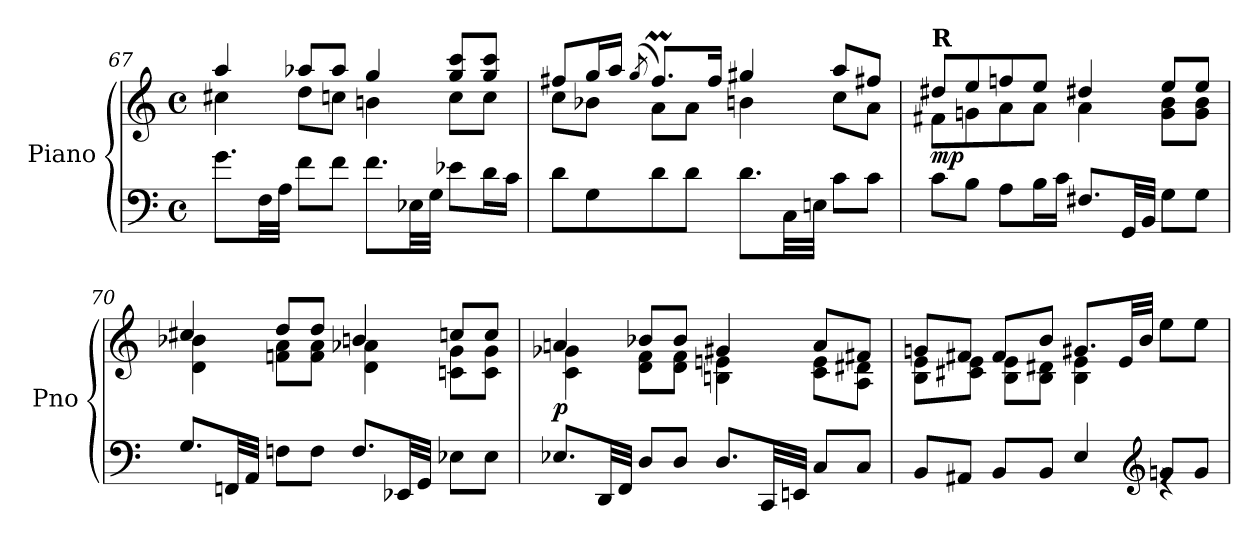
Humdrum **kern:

**kern	**kern	**dynam
*part1	*part1	*part1
*staff2	*staff1	*staff1/2
*I"Piano	*	*
*I'Pno	*	*
*clefF4	*clefG2	*
*k[]	*k[]	*
*M4/4	*M4/4	*
*met(c)	*met(c)	*
=67	=67	=67
*	*^	*
8.g\L	4aa/	4cc#X\	.
32F\LL	.	.	.
32A\JJJ	.	.	.
8f\L	8aa-X/L	8dd\L	.
8f\J	8aa-/J	8ccn\J	.
8.f\L	4gg/	4bn\	.
32E-X\LL	.	.	.
32G\JJJ	.	.	.
8e-X\L	8gg/ 8ccc/L	8cc\L	.
16d\L	8gg/ 8ccc/J	8cc\J	.
16c\JJ	.	.	.
=68	=68	=68	=68
8d\L	8ff#X/L	8cc\L	.
8G\	16gg/L	8b-X\J	.
.	16aa/JJ	.	.
.	(<8qgg/	.	.
8d\	8.ff#m/L)	8a\L	.
8d\J	.	8a\J	.
.	16ff#/Jk	.	.
8.d\L	4gg#X/	4bn\	.
32C\LL	.	.	.
32En\JJJ	.	.	.
8c\L	8aa/L	8cc\L	.
8c\J	8ff#X/J	8a\J	.
=69	=69	=69	=69
!	!LO:TX:a:B:t=R	!	!
!	!	!	!LO:DY:b
8c\L	8dd#X/L	8f#X\L	mp
8B\J	8ee/	8gn\	.
8A\L	8ffn/	8a\	.
16B\L	8ee/J	8a\J	.
16c\JJ	.	.	.
8.F#X/L	4dd#X/	4a\	.
32GG/LL	.	.	.
32BB/JJJ	.	.	.
8G\L	8ee/L	8g\ 8b\L	.
8G\J	8ee/J	8g\ 8b\J	.
!!LO:LB:g=z	!!
=70	=70	=70	=70
8.G/L	4cc#X/	4d\ 4b-X\	.
32FFn/LL	.	.	.
32AA/JJJ	.	.	.
8Fn\L	8dd/L	8fn\ 8a\L	.
8F\J	8dd/J	8f\ 8a\J	.
8.F/L	4bn/	4d\ 4a-X\	.
32EE-X/LL	.	.	.
32GG/JJJ	.	.	.
8E-X\L	8ccn/L	8cn\ 8g\L	.
8E-\J	8cc/J	8c\ 8g\J	.
=71	=71	=71	=71
!	!	!	!LO:DY:b
8.E-X/L	4an/	4c\ 4g-X\	p
32DD/LL	.	.	.
32FF/JJJ	.	.	.
8D/L	8b-X/L	8d\ 8f\L	.
8D/J	8b-/J	8d\ 8f\J	.
8.D/L	4g#X/	4Bn\ 4en\	.
32CC/LL	.	.	.
32EEn/JJJ	.	.	.
8C/L	8a/L	8c\ 8e\L	.
8C/J	8f#X/J	8A\ 8d#X\J	.
=72	=72	=72	=72
*^	*	*	*
8BB/L	2.ryy	8gn/L	8B\ 8e\L	.
8AA#X/J	.	8f#X/J	8c#X\ 8e\J	.
8BB/L	.	8f#/L	8B\ 8e\L	.
8BB/J	.	8b/J	8B\ 8d#X\J	.
4E/	.	8.g#X/L	4B\ 4e\	.
.	.	32e/LL	.	.
.	.	32b/JJJ	.	.
*clefG2	*	*	*	*
8gn/L	4re	8ee\L	4ryy	.
8g/J	.	8ee\J	.	.
*v	*v	*	*	*
*	*v	*v	*
=	=	=
*-	*-	*-
